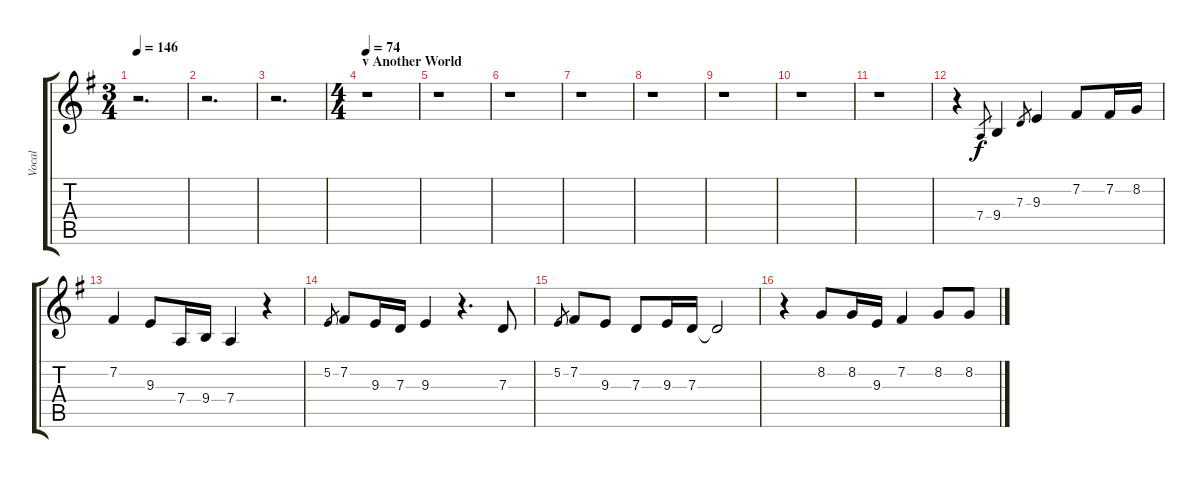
\track ("Vocal" "Vocal") {instrument trombone}
\staff {score tabs}
\tuning (E4 B3 G3 D3 A2 E2) {hide}
\ts (3 4)
\tempo 146
\clef g2
\ks g
r.2{d dy mp} |
r.2{d} |
r.2{d} |
\ts (4 4)
\section ("" "v Another World")
\tempo 74
r.1 |
r.1 |
r.1 |
r.1 |
r.1 |
r.1 |
r.1 |
r.1 |
r.4 7.4.8{gr dy f} 9.4.4 7.3.8{gr} 9.3.4 7.2.8 7.2.16 8.2.16 |
7.2.4 9.3.8 7.4.16 9.4.16 7.4.4 r.4 |
5.2.8{gr} 7.2.8 9.3.16 7.3.16 9.3.4 r.4{d} 7.3.8 |
5.2.8{gr} 7.2.8 9.3.8 7.3.8 9.3.16 7.3.16 7.3{t}.2 |
r.4 8.2.8 8.2.16 9.3.16 7.2.4 8.2.8 8.2.8
